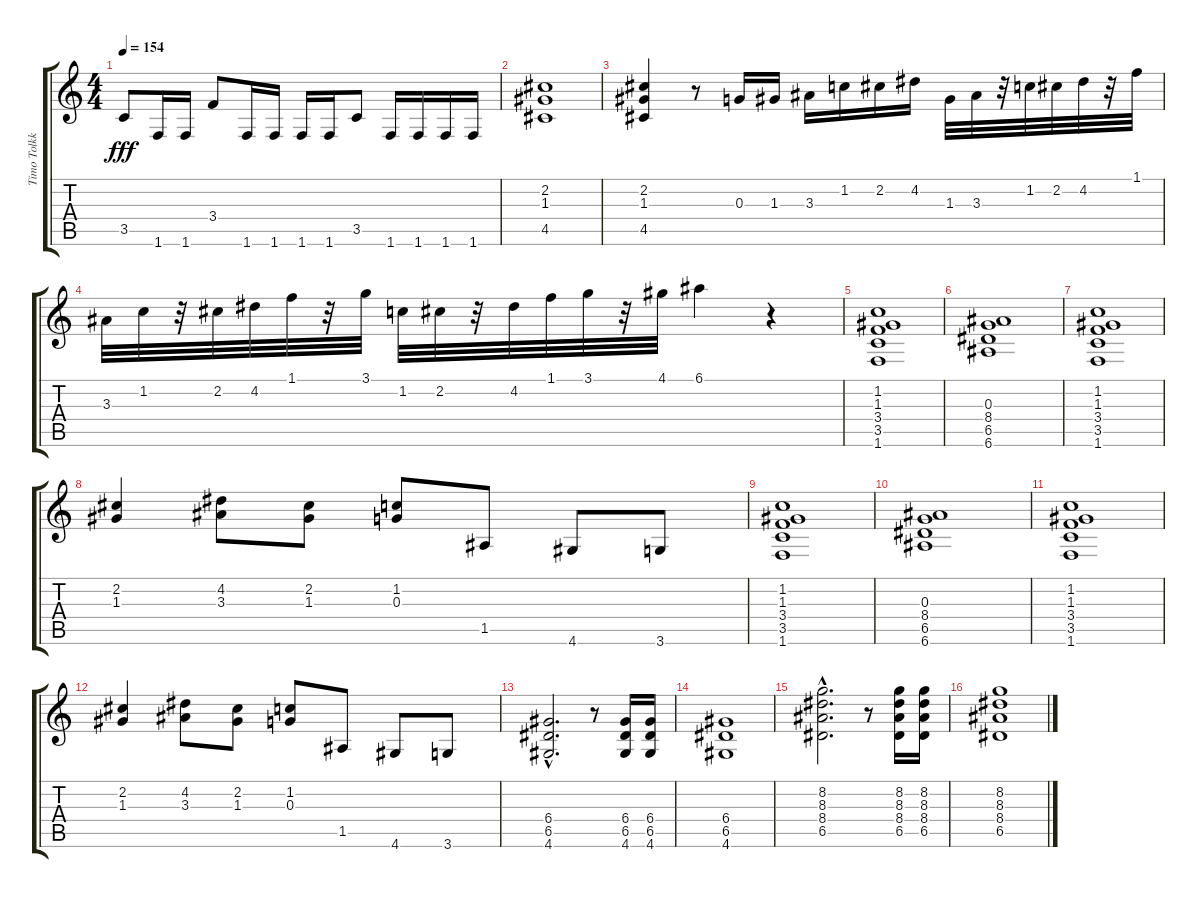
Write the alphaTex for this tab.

\track ("Timo Tolkki" "Timo Tolkk") {instrument distortionguitar}
\staff {score tabs}
\tuning (E4 B3 G3 D3 A2 E2) {hide}
\ts (4 4)
\tempo 154
\clef g2
\ks c
3.5.8{dy fff} 1.6.16 1.6.16 3.4.8 1.6.16 1.6.16 1.6.16 1.6.16 3.5.8 1.6.16 1.6.16 1.6.16 1.6.16 |
(2.2 1.3 4.5).1 |
(2.2 1.3 4.5).4 r.8 0.3.16 1.3.16 3.3.16 1.2.16 2.2.16 4.2.16 1.3.32 3.3.32 r.32 1.2.32 2.2.32 4.2.32 r.32 1.1.32 |
3.3.32 1.2.32 r.32 2.2.32 4.2.32 1.1.32 r.32 3.1.32 1.2.32 2.2.32 r.32 4.2.32 1.1.32 3.1.32 r.32 4.1.32 6.1.4 r.4 |
(1.2 1.3 3.4 3.5 1.6).1 |
(0.3 8.4 6.5 6.6).1 |
(1.2 1.3 3.4 3.5 1.6).1 |
(2.2 1.3).4 (4.2 3.3).8 (2.2 1.3).8 (1.2 0.3).8 1.5.8 4.6.8 3.6.8 |
(1.2 1.3 3.4 3.5 1.6).1 |
(0.3 8.4 6.5 6.6).1 |
(1.2 1.3 3.4 3.5 1.6).1 |
(2.2 1.3).4 (4.2 3.3).8 (2.2 1.3).8 (1.2 0.3).8 1.5.8 4.6.8 3.6.8 |
(6.4{hac} 6.5{hac} 4.6{hac}).2{d} r.8 (6.4 6.5 4.6).16 (6.4 6.5 4.6).16 |
(6.4 6.5 4.6).1 |
(8.2{hac} 8.3{hac} 8.4{hac} 6.5{hac}).2{d} r.8 (8.2 8.3 8.4 6.5).16 (8.2 8.3 8.4 6.5).16 |
(8.2 8.3 8.4 6.5).1
